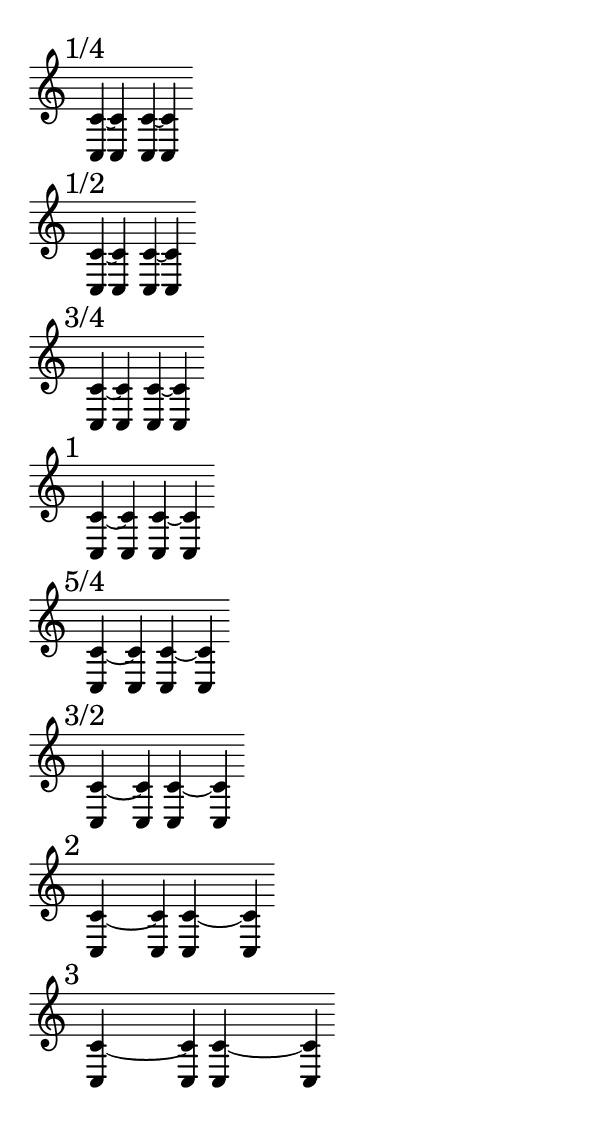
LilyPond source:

\version "2.16.2"

\paper { indent = 0  ragged-right = ##t paper-width = 10 \cm line-width = 9 \cm }

br = { \bar "" \break }

% #(set-global-staff-size 10)

\transpose d c

\new Staff \with { \remove Time_signature_engraver } { \time 9999/1 \set tieWaitForNote = ##t 
    \mark "1/4"
    <d' ~ d>4*1/4 <d' d>4
    \bar "" 
    \once \override Tie #'control-points = 
    #'((1.35 . -3.6) (1.55 . -3.8) (1.9 . -3.8) (2.1 . -3.6))
    <d' ~ d>4*1/4 <d' d>4
    \br 
    
    \mark "1/2"
    <d' ~ d>4*1/2 <d' d>4
    \bar ""
    \once \override Tie #'control-points = 
    #'((1.4 . -3.55) (1.6 . -3.8) (2.0 . -3.8) (2.25 . -3.55))
    <d' ~ d>4*1/2 <d' d>4
    \br
    
    \mark "3/4"
    <d' ~ d>4*3/4 <d' d>4
    \bar "" 
    \once \override Tie #'control-points = 
    #'((1.45 . -3.5) (1.7 . -3.8) (2.2 . -3.8) (2.45 . -3.5))
    <d' ~ d>4*3/4 <d' d>4
    \br
    
    \mark "1"
    <d' ~ d>4 <d' d>4
    \bar "" 
    \shape Tie #'((-0.1 . 0.25)(-0.3 . 0.4)(-0.45 . 0.4)(-0.65 . 0.25))
    <d' ~ d>4 <d' d>4
    \br
    
    \mark "5/4"
    <d' ~ d>4 s16 <d' d>4
    \bar "" 
    \shape Tie #'((-0.1 . 0.25)(-0.2 . 0.35)(-0.55 . 0.35)(-0.65 . 0.25))
    <d' ~ d>4 s16 <d' d>4
    \br
    
    \mark "3/2"
    <d' ~ d>4 s8 <d' d>4
    \bar "" 
    \shape Tie #'((-0.1 . 0.25)(-0.15 . 0.3)(-0.6 . 0.3)(-0.65 . 0.25))
    <d' ~ d>4 s8 <d' d>4
    \br
    
    \mark "2"
    <d' ~ d>4 s4 <d' d>4
    \bar "" 
    \shape Tie #'((-0.1 . 0.25)(-0.1 . 0.25)(-0.65 . 0.25)(-0.65 . 0.25))
    <d' ~ d>4 s4 <d' d>4
    \br
    
    \mark "3"
    <d' ~ d>4 s2 <d' d>4
    \bar "" 
    \shape Tie #'((-0.1 . 0.25)(-0.1 . 0.25)(-0.65 . 0.25)(-0.65 . 0.25))
    <d' ~ d>4 s2 <d' d>4
    \br
    
  }
